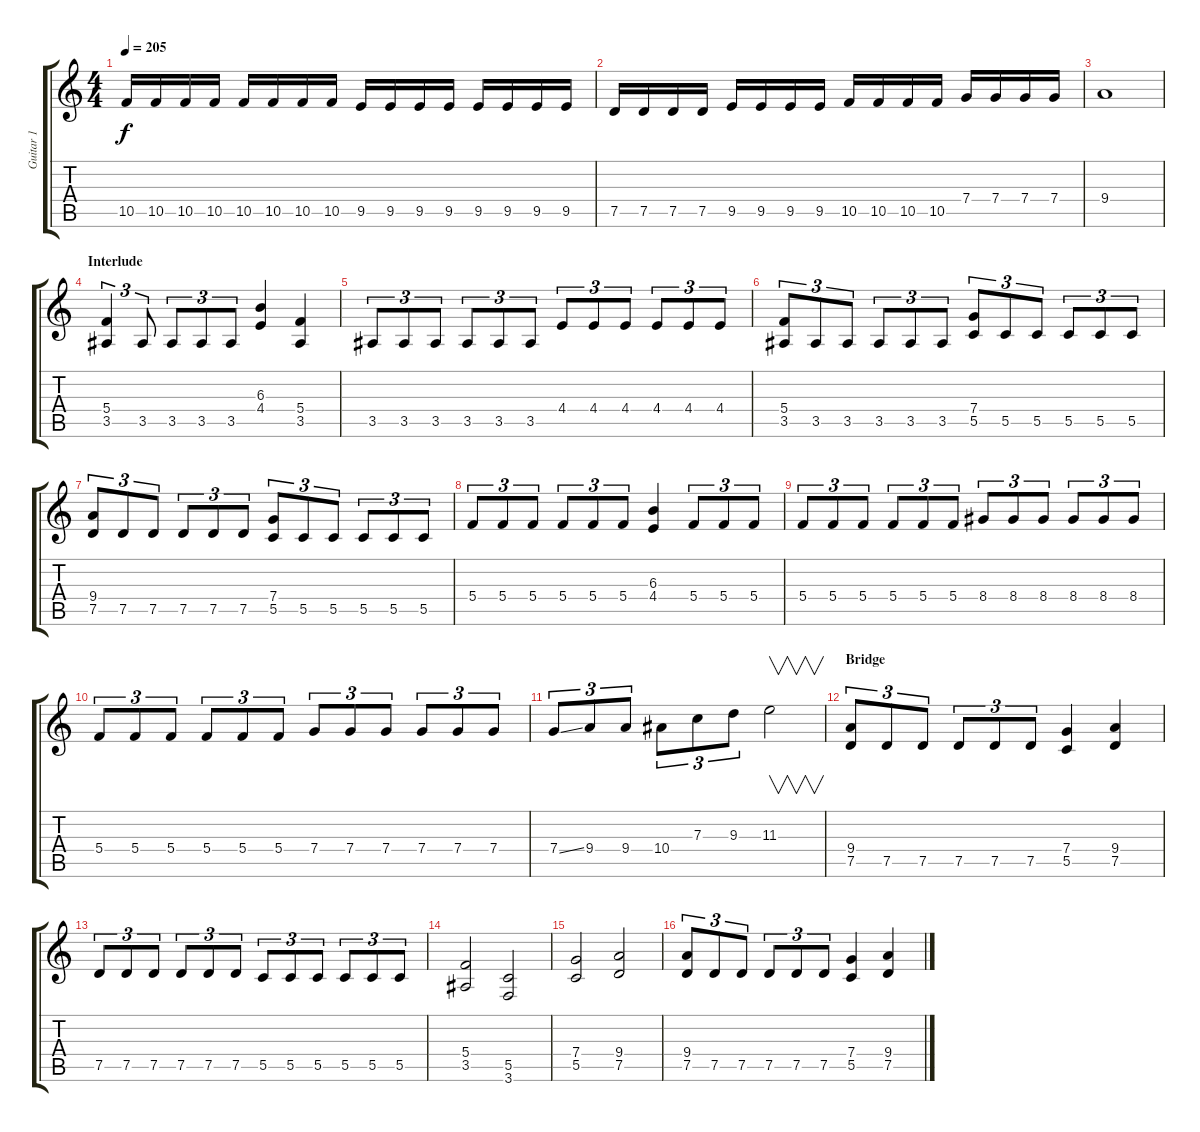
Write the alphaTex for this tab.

\track ("Guitar 1" "Guitar 1") {instrument distortionguitar}
\staff {score tabs}
\tuning (D4 A3 F3 C3 G2 D2) {hide}
\ts (4 4)
\tempo 205
\clef g2
\ks c
10.5.16{dy f} 10.5.16 10.5.16 10.5.16 10.5.16 10.5.16 10.5.16 10.5.16 9.5.16 9.5.16 9.5.16 9.5.16 9.5.16 9.5.16 9.5.16 9.5.16 |
7.5.16 7.5.16 7.5.16 7.5.16 9.5.16 9.5.16 9.5.16 9.5.16 10.5.16 10.5.16 10.5.16 10.5.16 7.4.16 7.4.16 7.4.16 7.4.16 |
9.4.1 |
\section ("" "Interlude")
(5.4 3.5).4{tu (3 2)} 3.5.8{tu (3 2)} 3.5.8{tu (3 2)} 3.5.8{tu (3 2)} 3.5.8{tu (3 2)} (6.3 4.4).4 (5.4 3.5).4 |
3.5.8{tu (3 2)} 3.5.8{tu (3 2)} 3.5.8{tu (3 2)} 3.5.8{tu (3 2)} 3.5.8{tu (3 2)} 3.5.8{tu (3 2)} 4.4.8{tu (3 2)} 4.4.8{tu (3 2)} 4.4.8{tu (3 2)} 4.4.8{tu (3 2)} 4.4.8{tu (3 2)} 4.4.8{tu (3 2)} |
(5.4 3.5).8{tu (3 2)} 3.5.8{tu (3 2)} 3.5.8{tu (3 2)} 3.5.8{tu (3 2)} 3.5.8{tu (3 2)} 3.5.8{tu (3 2)} (7.4 5.5).8{tu (3 2)} 5.5.8{tu (3 2)} 5.5.8{tu (3 2)} 5.5.8{tu (3 2)} 5.5.8{tu (3 2)} 5.5.8{tu (3 2)} |
(9.4 7.5).8{tu (3 2)} 7.5.8{tu (3 2)} 7.5.8{tu (3 2)} 7.5.8{tu (3 2)} 7.5.8{tu (3 2)} 7.5.8{tu (3 2)} (7.4 5.5).8{tu (3 2)} 5.5.8{tu (3 2)} 5.5.8{tu (3 2)} 5.5.8{tu (3 2)} 5.5.8{tu (3 2)} 5.5.8{tu (3 2)} |
5.4.8{tu (3 2)} 5.4.8{tu (3 2)} 5.4.8{tu (3 2)} 5.4.8{tu (3 2)} 5.4.8{tu (3 2)} 5.4.8{tu (3 2)} (6.3 4.4).4 5.4.8{tu (3 2)} 5.4.8{tu (3 2)} 5.4.8{tu (3 2)} |
5.4.8{tu (3 2)} 5.4.8{tu (3 2)} 5.4.8{tu (3 2)} 5.4.8{tu (3 2)} 5.4.8{tu (3 2)} 5.4.8{tu (3 2)} 8.4.8{tu (3 2)} 8.4.8{tu (3 2)} 8.4.8{tu (3 2)} 8.4.8{tu (3 2)} 8.4.8{tu (3 2)} 8.4.8{tu (3 2)} |
5.4.8{tu (3 2)} 5.4.8{tu (3 2)} 5.4.8{tu (3 2)} 5.4.8{tu (3 2)} 5.4.8{tu (3 2)} 5.4.8{tu (3 2)} 7.4.8{tu (3 2)} 7.4.8{tu (3 2)} 7.4.8{tu (3 2)} 7.4.8{tu (3 2)} 7.4.8{tu (3 2)} 7.4.8{tu (3 2)} |
7.4{ss}.8{tu (3 2)} 9.4.8{tu (3 2)} 9.4.8{tu (3 2)} 10.4.8{tu (3 2)} 7.3.8{tu (3 2)} 9.3.8{tu (3 2)} 11.3.2{v} |
\section ("" "Bridge")
(9.4 7.5).8{tu (3 2)} 7.5.8{tu (3 2)} 7.5.8{tu (3 2)} 7.5.8{tu (3 2)} 7.5.8{tu (3 2)} 7.5.8{tu (3 2)} (7.4 5.5).4 (9.4 7.5).4 |
7.5.8{tu (3 2)} 7.5.8{tu (3 2)} 7.5.8{tu (3 2)} 7.5.8{tu (3 2)} 7.5.8{tu (3 2)} 7.5.8{tu (3 2)} 5.5.8{tu (3 2)} 5.5.8{tu (3 2)} 5.5.8{tu (3 2)} 5.5.8{tu (3 2)} 5.5.8{tu (3 2)} 5.5.8{tu (3 2)} |
(5.4 3.5).2 (5.5 3.6).2 |
(7.4 5.5).2 (9.4 7.5).2 |
(9.4 7.5).8{tu (3 2)} 7.5.8{tu (3 2)} 7.5.8{tu (3 2)} 7.5.8{tu (3 2)} 7.5.8{tu (3 2)} 7.5.8{tu (3 2)} (7.4 5.5).4 (9.4 7.5).4
